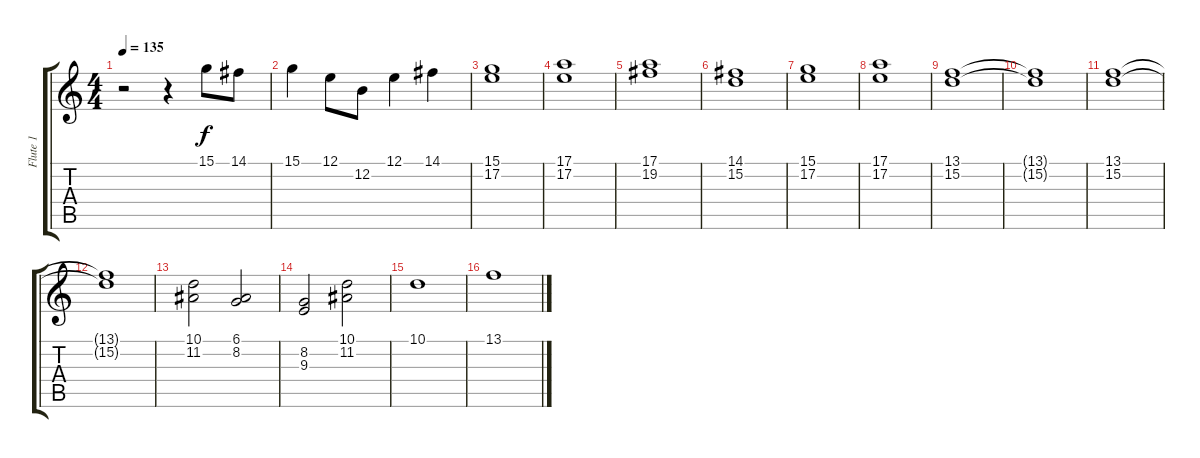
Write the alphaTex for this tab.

\track ("Flute 1" "Flute 1") {instrument flute}
\staff {score tabs}
\tuning (E4 B3 G3 D3 A2 E2) {hide}
\ts (4 4)
\tempo 135
\clef g2
\ks c
r.2{dy f} r.4 15.1.8 14.1.8 |
15.1.4 12.1.8 12.2.8 12.1.4 14.1.4 |
(15.1 17.2).1 |
(17.1 17.2).1 |
(17.1 19.2).1 |
(14.1 15.2).1 |
(15.1 17.2).1 |
(17.1 17.2).1 |
(13.1 15.2).1 |
(13.1{t} 15.2{t}).1 |
(13.1 15.2).1 |
(13.1{t} 15.2{t}).1 |
(10.1 11.2).2 (6.1 8.2).2 |
(8.2 9.3).2 (10.1 11.2).2 |
10.1.1 |
13.1.1
